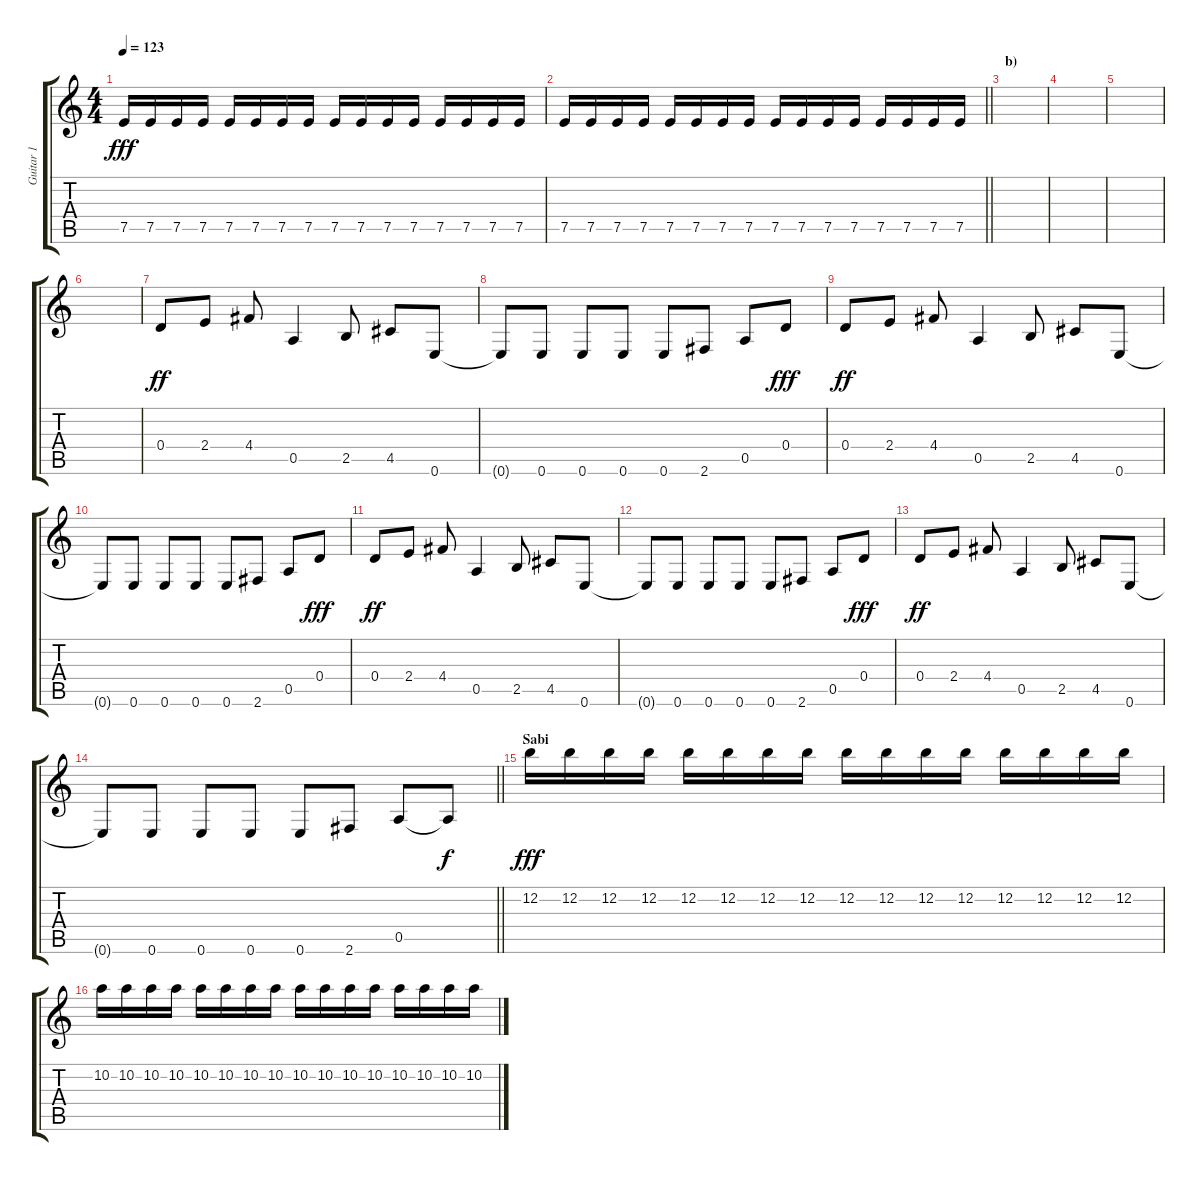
\track ("Guitar 1" "Guitar 1") {instrument overdrivenguitar}
\staff {score tabs}
\tuning (E4 B3 G3 D3 A2 E2) {hide}
\ts (4 4)
\tempo 123
\clef g2
\ks c
7.5.16{dy fff} 7.5.16 7.5.16 7.5.16 7.5.16 7.5.16 7.5.16 7.5.16 7.5.16 7.5.16 7.5.16 7.5.16 7.5.16 7.5.16 7.5.16 7.5.16 |
\barLineRight lightlight
7.5.16 7.5.16 7.5.16 7.5.16 7.5.16 7.5.16 7.5.16 7.5.16 7.5.16 7.5.16 7.5.16 7.5.16 7.5.16 7.5.16 7.5.16 7.5.16 |
\section ("" "b)")
|
|
|
|
0.4.8{dy ff} 2.4.8 4.4.8 0.5.4 2.5.8 4.5.8 0.6.8 |
0.6{t}.8 0.6.8 0.6.8 0.6.8 0.6.8 2.6.8 0.5.8 0.4.8{dy fff} |
0.4.8{dy ff} 2.4.8 4.4.8 0.5.4 2.5.8 4.5.8 0.6.8 |
0.6{t}.8 0.6.8 0.6.8 0.6.8 0.6.8 2.6.8 0.5.8 0.4.8{dy fff} |
0.4.8{dy ff} 2.4.8 4.4.8 0.5.4 2.5.8 4.5.8 0.6.8 |
0.6{t}.8 0.6.8 0.6.8 0.6.8 0.6.8 2.6.8 0.5.8 0.4.8{dy fff} |
0.4.8{dy ff} 2.4.8 4.4.8 0.5.4 2.5.8 4.5.8 0.6.8 |
\barLineRight lightlight
0.6{t}.8 0.6.8 0.6.8 0.6.8 0.6.8 2.6.8 0.5.8 0.5{t}.8{dy f} |
\section ("" "Sabi")
12.2.16{dy fff volume 10} 12.2.16 12.2.16 12.2.16 12.2.16 12.2.16 12.2.16 12.2.16 12.2.16 12.2.16 12.2.16 12.2.16 12.2.16 12.2.16 12.2.16 12.2.16 |
10.2.16 10.2.16 10.2.16 10.2.16 10.2.16 10.2.16 10.2.16 10.2.16 10.2.16 10.2.16 10.2.16 10.2.16 10.2.16 10.2.16 10.2.16 10.2.16
